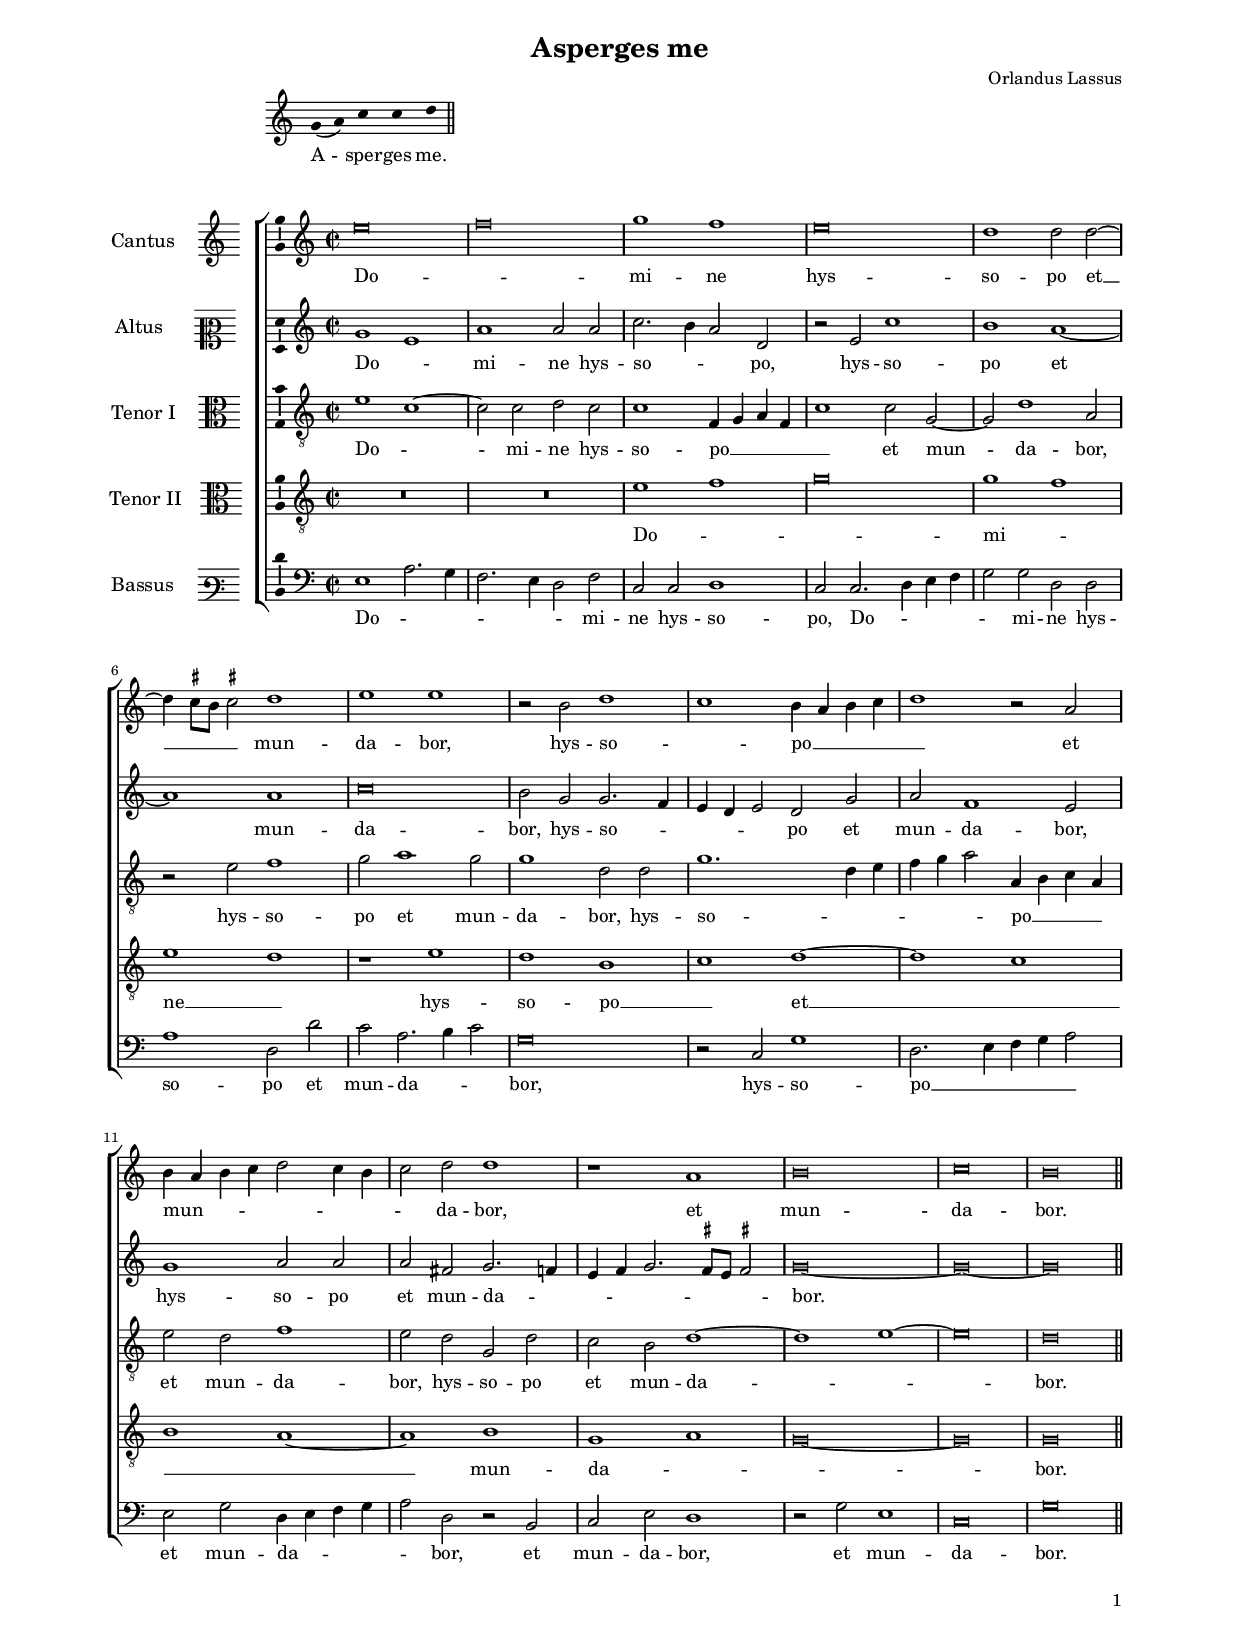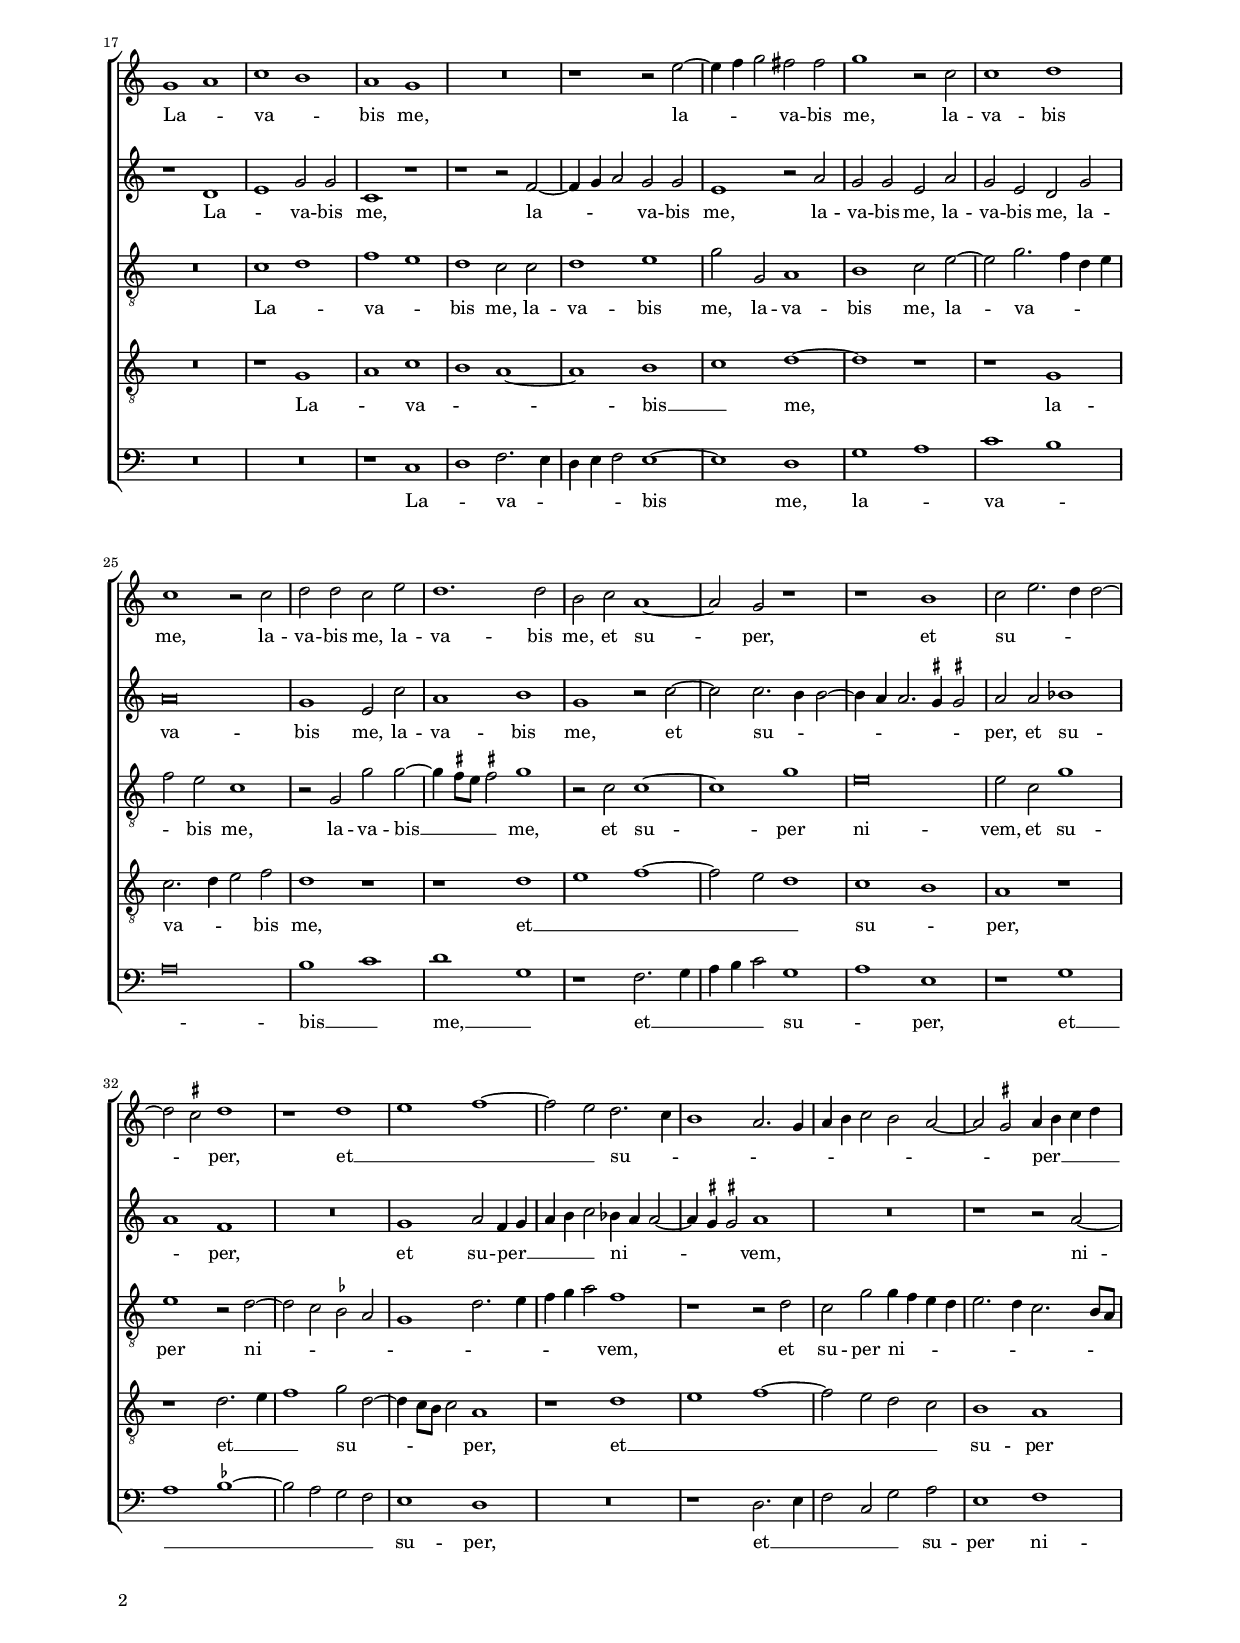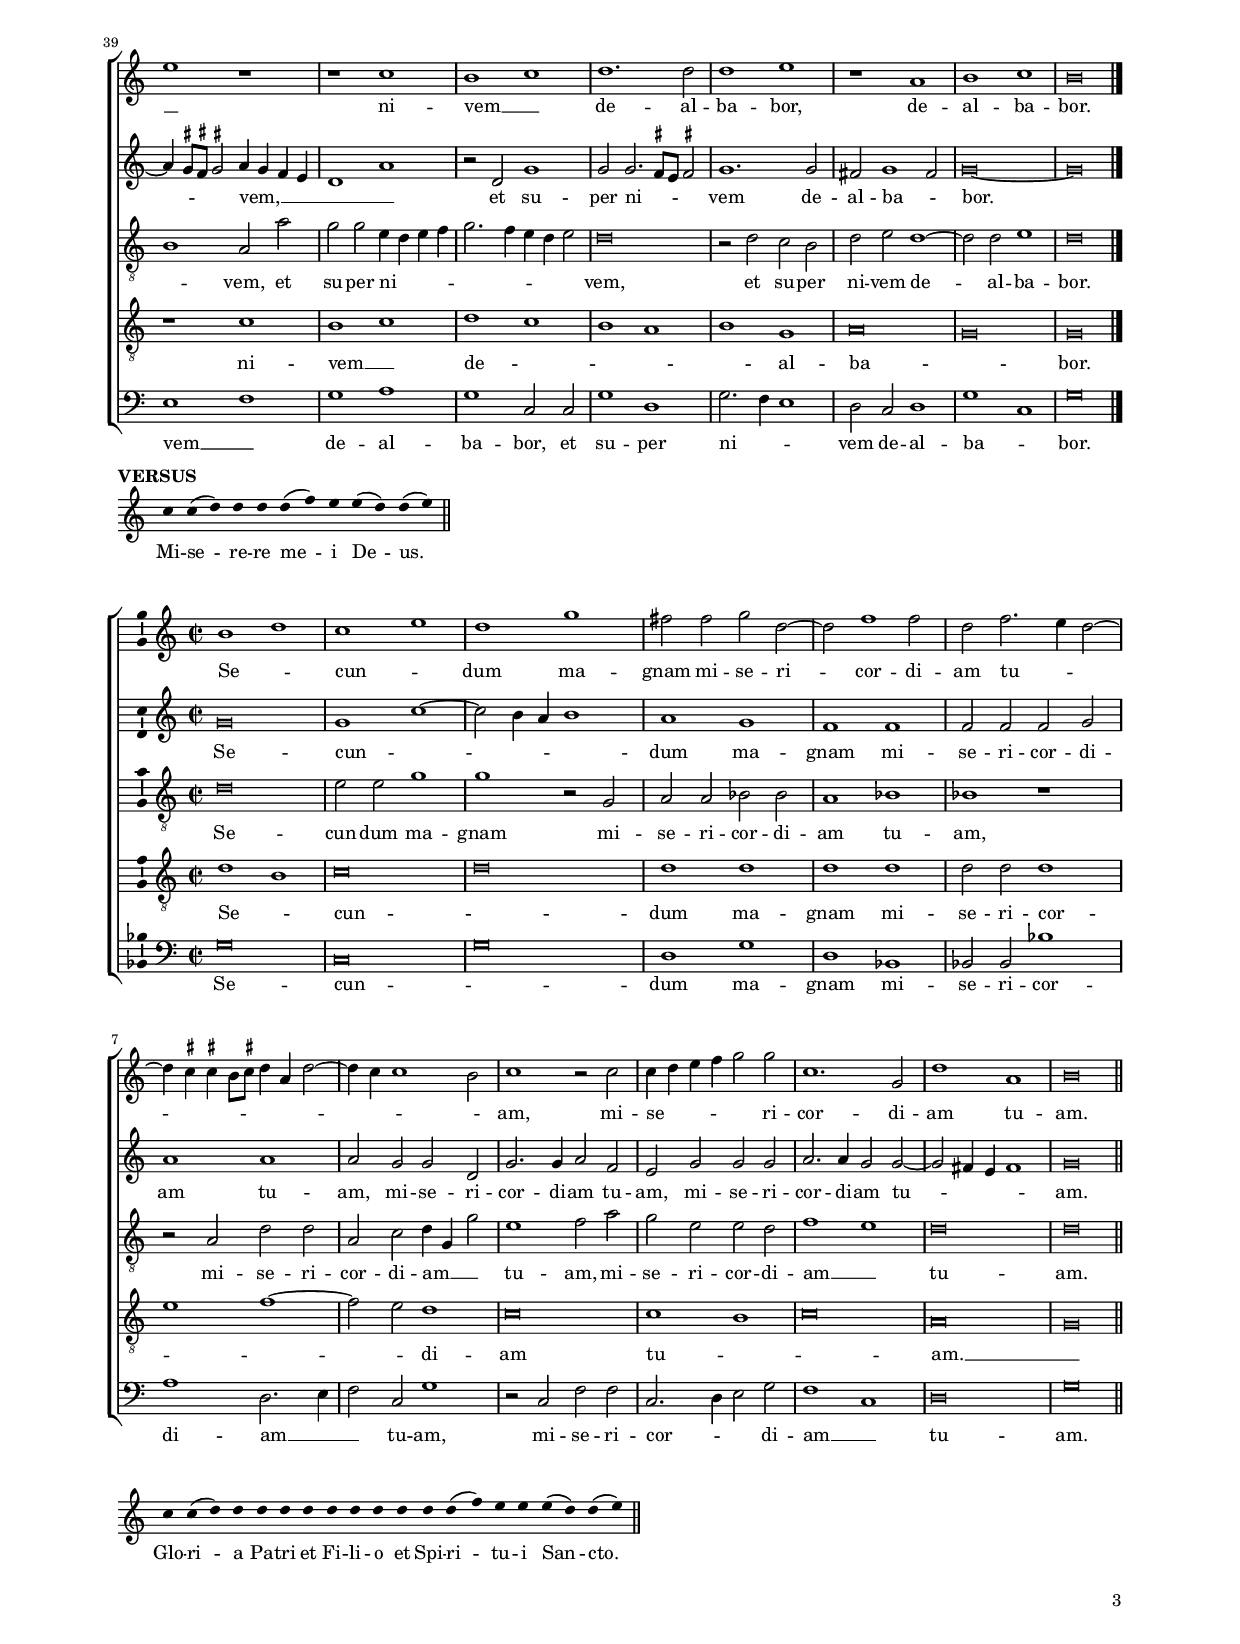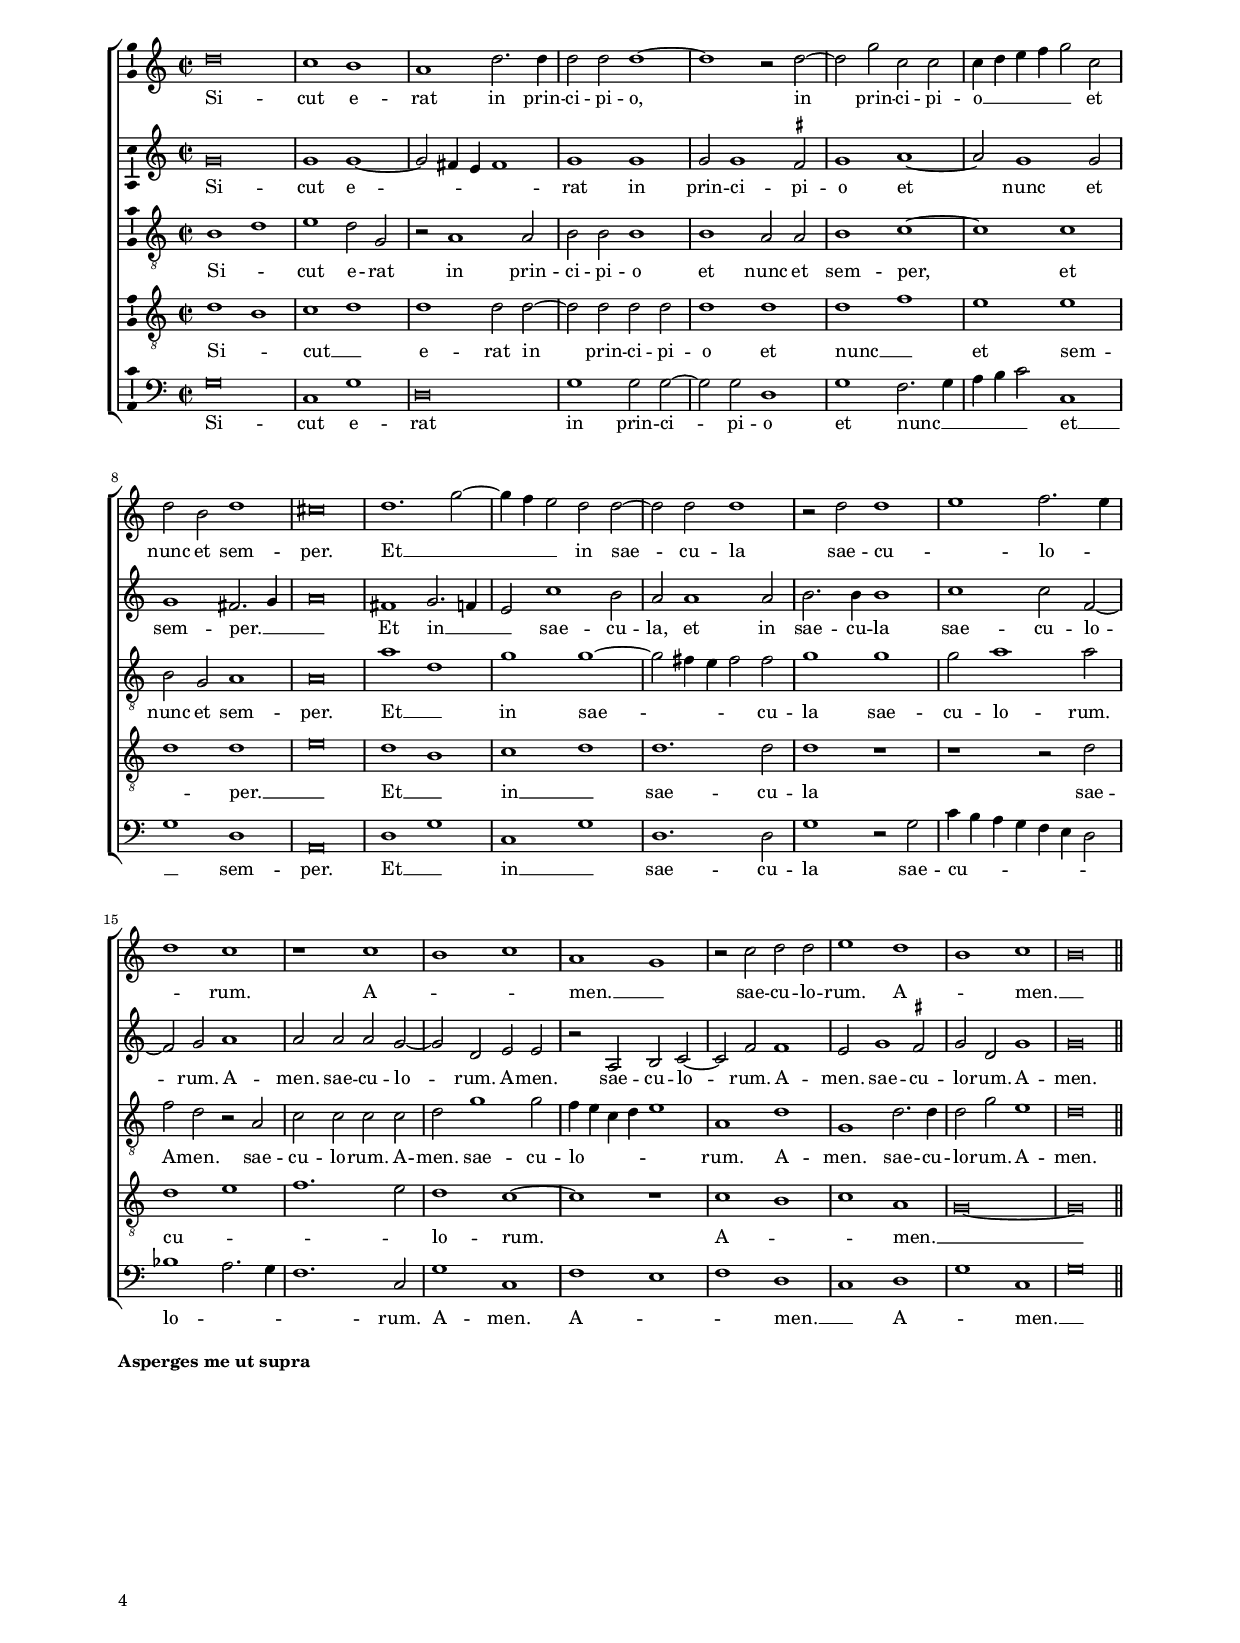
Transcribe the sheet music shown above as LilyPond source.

\header
{
  title="Asperges me"
  composer="Orlandus Lassus"
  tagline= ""
}

\version "2.24.1"
\language deutsch
#(set-global-staff-size 15)
% #(set-default-paper-size "letter")
#(ly:set-option 'point-and-click #f)

	
	ficta = { \once \set suggestAccidentals = ##t }
	
	forget = #(define-music-function (music) (ly:music?) #{
		\accidentalStyle forget
		$music
		\accidentalStyle default
		#})
	


\paper
	{
	top-margin = 1.8 \cm
	bottom-margin = 1.2 \cm
	left-margin = 2 \cm
	right-margin = 2 \cm
	ragged-bottom = ##f
	ragged-last-bottom = ##t
	print-page-number = ##f
	score-system-spacing = #'((basic-distance . 16) (minimum-distance . 14) (padding . 5) (strechability . 150))
	system-system-spacing = #'((basic-distance . 16) (minimum-distance . 14) (padding . 5) (strechability . 150))
	oddFooterMarkup=\markup   \fill-line { "" \fromproperty #'page:page-number-string }
	evenFooterMarkup=\markup  \fill-line { \fromproperty #'page:page-number-string "" }
	last-bottom-spacing = #'((basic-distance . 12) (minimum-distance . 7) (padding . 4))
%	systems-per-page = 3
%	page-count = 6
%	min-systems-per-page = 3
	}

	
%%%%%%%%%%%%%%%%%%%%%%%%%% ASPERGES ME - INTONATION
	
	

global = {
	\key c \major
	\override Staff.TimeSignature.stencil = #'()
	\set Score.timing = ##f
	}

cantus =  \relative c''
	{
	\override Stem.transparent = ##t
	g4 ( a) c c d \bar "||"  
	}

lyricscantus = \lyricmode {
	A -- sper -- ges me.
	}

\score	
	{
	\transpose c c {    
	\new ChoirStaff \with { \override StaffGrouper.staff-staff-spacing.basic-distance = #12 }
	<<

	\new Staff << \global
	\new Voice="v1" {
		\set Staff.midiInstrument = "reed organ"
		\clef violin
		\cantus }
	\new Lyrics \lyricsto "v1" {\lyricscantus }
	>>
	>>
	} % transpose
	

	\layout
	{
	indent = 2.5\cm
	\context { \Staff \override TimeSignature.break-visibility = #end-of-line-invisible }
%	\context { \Lyrics \override VerticalAxisGroup.nonstaff-relatedstaff-spacing.padding = #2 }
%	\context { \Lyrics \override LyricText.font-size = #1 }
	\context { \Score \override BarNumber.padding = #2 }
	\context { \Voice \override NoteHead.style = #'baroque }
	}
    }
	
%%%%%%%%%%%%%%%%%%%%%%%%%%%%%%%%%%%%% DOMINE HYSSOPO
	
global = {
	\key c \major
	\time 2/2 \set Score.measureLength = #(ly:make-moment 2/1)
	\set Score.tempoHideNote = ##t
	\tempo 2 = 90
	\skip 1*2*16 \bar "||" \break
	\skip 1*2*30 \bar "|."
	}
	

incipitcantus = \markup { \score {
	{
	\set Staff.instrumentName = \markup { \fontsize #1 "Cantus" }
	\key c \major
	\clef violin
	s4 \bar ""
	}
	\layout  {
	raggedright = ##t
	indent = 1.8 \cm
	line-width = 2.5 \cm
	\context { \Staff \remove Time_signature_engraver }
	\override Staff.Clef.Y-extent = #'(0 . 0)
	}} \hspace #1 }
      
      
incipitaltus = \markup { \score {
	{
	\set Staff.instrumentName = \markup { \fontsize #1 "Altus" }
	\key c \major
	\clef mezzosoprano
	s4 \bar ""
	}
	\layout  {
	raggedright = ##t
	indent = 1.8 \cm
	line-width = 2.5 \cm
	\context { \Staff \remove Time_signature_engraver }
	\override Staff.Clef.Y-extent = #'(0 . 0)
	}} \hspace #1 }


incipittenor = \markup { \score {
	{
	\set Staff.instrumentName = \markup { \fontsize #1 "Tenor I" }
	\key c \major
	\clef alto
	s4 \bar ""
	}
	\layout  {
	raggedright = ##t
	indent = 1.8 \cm
	line-width = 2.5 \cm
	\context { \Staff \remove Time_signature_engraver }
	\override Staff.Clef.Y-extent = #'(0 . 0)
	}} \hspace #1 }
      
      
incipitquintus = \markup { \score {
	{
	\set Staff.instrumentName = \markup { \fontsize #1 "Tenor II" }
	\key c \major
	\clef alto
	s4 \bar ""
	}
	\layout  {
	raggedright = ##t
	indent = 1.8 \cm
	line-width = 2.5 \cm
	\context { \Staff \remove Time_signature_engraver }
	\override Staff.Clef.Y-extent = #'(0 . 0)
	}} \hspace #1 }
      
      
incipitbassus = \markup { \score {
	{
	\set Staff.instrumentName = \markup { \fontsize #1 "Bassus" }
	\key c \major
	\clef varbaritone
	s4 \bar ""
	}
	\layout  {
	raggedright = ##t
	indent = 1.8 \cm
	line-width = 2.5 \cm
	\context { \Staff \remove Time_signature_engraver }
	\override Staff.Clef.Y-extent = #'(0 . 0)
	}} \hspace #1 }


cantus =  \relative c''
	{
	e\breve
	f\breve
	g1 f
	e\breve
%5
	d1 d2 d~ |
	d4 \ficta cis8 h \ficta cis!2 d1
	e1 e
	r2 h d1
	c1 h4 a h c
%10
	d1 r2 a |
	h4 a h c d2 c4 h
	c2 d d1
	r1 a
	h\breve
%15
	c\breve |
	h\breve |
	g1 a
	c1 h
	a1 g
%20
	R\breve |
	r1 r2 e'~
	e4 f g2 fis fis
	g1 r2 c,
	c1 d
%25
	c1 r2 c |
	d2 d c e
	d1. d2
	h2 c a1~
	a2 g r1
%30
	r1 h |
	c2 e2. d4 d2~
	d2 \ficta cis d1
	r1 d
	e1 f~
%35
	f2 e d2. c4 |
	h1 a2. g4
	a4 h c2 h a~
	a2 \ficta gis a4 h c d
	e1 r
%40
	r1 c |
	h1 c
	d1. d2
	d1 e
	r1 a,
%45
	h1 c |
	h\breve |
	}


altus =  \relative c'
	{
	g'1 e
	a1 a2 a
	c2. h4 a2 d,
	r2 e c'1
%5
	h1 a~ |
	a1 a
	c\breve 
	h2 g g2. f4
	e4 d e2 d g
%10
	a2 f1 e2 |
	g1 a2 a
	a2 fis g2. f4
	e4 f g2. \ficta fis8 e \ficta fis!2
	g\breve~
%15
	g\breve~ |
	g\breve |
	r1 d
	e1 g2 g
	c,1 r
%20
	r1 r2 f~ |
	f4 g a2 g g
	e1 r2 a
	g2 g e a
	g2 e d g
%25
	a\breve |
	g1 e2 c'
	a1 h
	g1 r2 c~
	c2 c2. h4 h2~
%30
	h4 a a2. \ficta gis4 \ficta gis!2 |
	a2 a b1
	a1 f
	R\breve
	g1 a2 f4 g
%35
	a4 h c2 b4 a a2~ |
	a4 \ficta gis \ficta gis!2 a1
	R\breve
	r1 r2 a~
	a4 \ficta gis8 \ficta fis \ficta gis!2 a4 \forget g \forget f e
%40
	d1 a' |
	r2 d, g1
	g2 g2. \ficta fis8 e \ficta fis!2
	g1. g2
	fis2 g1 fis2
%45
	g\breve~
	g\breve |
	}


tenor =  \relative c'
	{
	e1 c~
	c2 c d c
	c1 f,4 g a f
	c'1 c2 g~
%5
	g2 d'1 a2 |
	r2 e' f1
	g2 a1 g2
	g1 d2 d
	g1. d4 e
%10
	f4 g a2 a,4 h c a |
	e'2 d f1
	e2 d g, d'
	c2 h d1~
	d1 e~
%15
	e\breve |
	d\breve |
	R\breve
	c1 d
	f1 e
%20
	d1 c2 c |
	d1 e
	g2 g, a1
	h1 c2 e~
	e2 g2. f4 d e
%25
	f2 e c1 |
	r2 g g' g~
	g4 \ficta fis8 e \ficta fis!2 g1
	r2 c, c1~
	c1 g'
%30
	e\breve |
	e2 c g'1
	e1 r2 d~
	d2 c \ficta b a
	g1 d'2. e4
%35
	f4 g a2 f1 |
	r1 r2 d
	c2 g' g4 f e d
	e2. d4 c2. h8 a
	h1 a2 a'
%40
	g2 g e4 d e f |
	g2. f4 e d e2
	d\breve
	r2 d c h
	d2 e d1~
%45
	d2 d e1 |
	d\breve |
	}


quintus  =  \relative c'
	{
	R\breve
	R\breve
	e1 f
	g\breve
%5
	g1 f |
	e1 d
	r1 e
	d1 h
	c1 d~
%10
	d1 c |
	h1 a~
	a1 h
	g1 a
	g\breve~
%15
	g\breve |
	g\breve |
	R\breve
	r1 g
	a1 c
%20
	h1 a~ |
	a1 h
	c1 d~
	d1 r
	r1 g,
%25
	c2. d4 e2 f |
	d1 r
	r1 d
	e1 f~
	f2 e d1
%30
	c1 h |
	a1 r
	r1 d2. e4
	f1 g2 d~
	d4 c8 h c2 a1
%35
	r1 d |
	e1 f~
	f2 e d c
	h1 a
	r1 c
%40
	h1 c |
	d1 c
	h1 a
	h1 g
	a\breve
%45
	g\breve |
	g\breve |
	}


bassus  =  \relative c
	{
	e1 a2. g4
	f2. e4 d2 f
	c2 c d1
	c2 c2. d4 e f
%5
	g2 g d d |
	a'1 d,2 d'
	c2 a2. h4 c2
	g\breve
	r2 c, g'1
%10
	d2. e4 f g a2 |
	e2 g d4 e f g
	a2 d, r h
	c2 e d1
	r2 g e1
%15
	c\breve |
	g'\breve |
	R\breve
	R\breve
	r1 c,
%20
	d1 f2. e4 |
	d4 e f2 e1~
	e1 d
	g1 a
	c1 h
%25
	a\breve |
	h1 c
	d1 g,
	r1 f2. g4
	a4 h c2 g1
%30
	a1 e |
	r1 g
	a1 \ficta b~
	\ficta b2 a g f
	e1 d
%35
	R\breve |
	r1 d2. e4
	f2 c g' a
	e1 f
	e1 f
%40
	g1 a |
	g1 c,2 c
	g'1 d
	g2. f4 e1
	d2 c d1
%45
	g1 c, |
	g'\breve |
	}


lyricscantus = \lyricmode {
	Do -- _ mi -- ne hys -- so -- po et __ _ _ _ mun -- da -- bor,	
	hys -- so -- _ po __ _ _ _ _ et mun -- _ _ _ _ _ _ _ da -- bor,
	et mun -- da -- bor.
	La -- _ va -- _ bis me,
	la -- _ _ va -- bis me,
	la -- va -- bis me,
	la -- va -- bis me,
	la -- va -- bis me,
	et su -- per,
	et su -- _ _ _ _ per,
	et __ _ _ _ su -- _ _ _ _ _ _ _ _ _ _ per __ _ _ _ _ ni -- vem __ _
	de -- al -- ba -- bor,
	de -- al -- ba -- bor.
	}


lyricsaltus = \lyricmode {
	Do -- _ mi -- ne hys -- so -- _ _ po,
	hys -- so -- po et mun -- da -- bor,
	hys -- so -- _ _ _ _ po et mun -- da -- bor,
	hys -- so -- po et mun -- da -- _ _ _ _ _ _ _ bor.	
	La -- _ va -- bis me,
	la -- _ _ va -- bis me,
	la -- va -- bis me,
	la -- va -- bis me,
	la -- va -- bis me,
	la -- va -- bis me,
	et su -- _ _ _ _ _ _ per,
	et su -- _ per,
	et su -- per __ _ _ _ _ ni -- _ _ _ _ vem,
	ni -- _ _ _ vem, __ _ _ _ _ _
	et su -- per ni -- _ _ _ vem
	de -- al -- ba -- _ bor.
	}


lyricstenor = \lyricmode {
	Do -- _ mi -- ne hys -- so -- po __ _ _ _ _ et mun -- da -- bor,
	hys -- so -- po et mun -- da -- bor,
	hys -- so -- _ _ _ _ _ po __ _ _ _ et mun -- da -- bor,
	hys -- so -- po et mun -- da -- _ bor.	
	La -- _ va -- _ bis me,
	la -- va -- bis me,
	la -- va -- bis me,
	la -- va -- _ _ _ _ bis me,	
	la -- va -- bis __ _ _ _ me,
	et su -- per ni -- vem,
	et su -- per ni -- _ _ _ _ _ _ _ _ _ vem,
	et su -- per ni -- _ _ _ _ _ _ _ _ _ vem,
	et su -- per ni -- _ _ _ _ _ _ _ _ vem,
	et su -- per ni -- vem
	de -- al -- ba -- bor.
	}


lyricsquintus = \lyricmode {
	Do -- _ _ mi -- _ ne __ _ hys -- so -- po __ _ et __ _ _ _ mun -- da -- _ _ bor.	
	La -- _ va -- _ _ bis __ _ me,
	la -- va -- _ _ bis me,
	et __ _ _ _ _ su -- _ per,
	et __ _ _ su -- _ _ _ _ per,
	et __ _ _ _ _ _ su -- per ni -- vem __ _
	de -- _ _ _ _ al -- ba -- _ bor.
	}


lyricsbassus = \lyricmode {
	Do -- _ _ _ _ _ mi -- ne hys -- so -- po,
	Do -- _ _ _ _ mi -- ne hys -- so -- po et mun -- da -- _ _ bor,
	hys -- so -- po __ _ _ _ _ et mun -- da -- _ _ _ _ bor,
	et mun -- da -- bor,
	et mun -- da -- bor.	
	La -- _ va -- _ _ _ _ bis me,
	la -- _ va -- _ _ bis __ _ me, __ _
	et __ _ _ _ _ su -- _ per,
	et __ _ _ _ _ _ su -- per,
	et __ _ _ _ _ su -- per ni -- vem __ _
	de -- al -- ba -- bor,
	et su -- per ni -- _ _ vem
	de -- al -- ba -- _ bor.
	}


\score
{  
	\transpose c c {
	\new ChoirStaff \with { \override StaffGrouper.staff-staff-spacing.basic-distance = #12 }
	<<

	\new Staff << \global
	\new Voice="v1" {
		\set Staff.instrumentName=\incipitcantus
		\set Staff.midiInstrument = "reed organ"
		\clef violin
		\cantus }
	\new Lyrics \lyricsto "v1" {\lyricscantus }
	>>


	\new Staff << \global
	\new Voice="v2" {
		\set Staff.instrumentName=\incipitaltus
		\set Staff.midiInstrument = "reed organ"
		\clef violin % "G_8"
		\altus}
	\new Lyrics \lyricsto "v2" {\lyricsaltus }
	>>


	\new Staff << \global
	\new Voice="v3" {
		\set Staff.instrumentName=\incipittenor
		\set Staff.midiInstrument = "reed organ"
		\clef "G_8"
		\tenor }
	\new Lyrics \lyricsto "v3" {\lyricstenor }
	>>


	\new Staff << \global
	\new Voice="v5" {
		\set Staff.instrumentName=\incipitquintus
		\set Staff.midiInstrument = "reed organ"
		\clef "G_8"
		\quintus}
	\new Lyrics \lyricsto "v5" {\lyricsquintus }
	>>


	\new Staff << \global
	\new Voice="v4" {
		\set Staff.instrumentName=\incipitbassus
		\set Staff.midiInstrument = "reed organ"
		\clef bass
		\bassus }
	\new Lyrics \lyricsto "v4" {\lyricsbassus}
	>>

	>>
	} % transpose

	\layout
	{
	indent = 2.5 \cm
	\context { \Staff \override TimeSignature.break-visibility = #end-of-line-invisible }
%	\context { \Lyrics \override VerticalAxisGroup.nonstaff-relatedstaff-spacing.padding = #1.4 }
%	\context { \Lyrics \override LyricText.font-size = #1 }
	\context { \Staff \consists Ambitus_engraver }
	\context { \Score \override BarNumber.padding = #2 }
	\context { \Voice \override NoteHead.style = #'baroque }
	}


\midi
	{
	}

}


%%%%%%%%%%%%%%%%%%%%%%%%%% VERSUS MISERERE MEI DEUS - INTONATION
	
	

global = {
	\key c \major
	\override Staff.TimeSignature.stencil = #'()
	\set Score.timing = ##f
	}

cantus =  \relative c''
	{
	\override Stem.transparent = ##t
	c4 c( d) d d d( f) e e( d) d( e) \bar "||"  
	}

lyricscantus = \lyricmode {
	Mi -- se -- re -- re me -- i De -- us.
	}

\score	
	{
	\transpose c c {    
	\new ChoirStaff \with { \override StaffGrouper.staff-staff-spacing.basic-distance = #12 }
	<<

	\new Staff << \global
	\new Voice="v1" {
		\set Staff.midiInstrument = "reed organ"
		\clef violin
		\cantus }
	\new Lyrics \lyricsto "v1" {\lyricscantus }
	>>
	>>
	} % transpose
	

	\layout
	{
	indent = 0\cm
	\context { \Staff \override TimeSignature.break-visibility = #end-of-line-invisible }
%	\context { \Lyrics \override VerticalAxisGroup.nonstaff-relatedstaff-spacing.padding = #2 }
%	\context { \Lyrics \override LyricText.font-size = #1 }
	\context { \Score \override BarNumber.padding = #2 }
	\context { \Voice \override NoteHead.style = #'baroque }
	}
	
	\header { piece = \markup { \bold "VERSUS"} }
	
    }

%%%%%%%%%%%%%%%%%%%%  SECUNDUM MAGNAM


global = {
	\key c \major
	\time 2/2 \set Score.measureLength = #(ly:make-moment 2/1)
	\set Score.tempoHideNote = ##t
	\tempo 2 = 90
	\skip 1*2*13 \bar "||"
	}


cantus =  \relative c''
	{
	h1 d
	c1 e
	d1 g
	fis2 fis g d~
%5
	d2 f1 f2 |
	d2 f2. e4 d2~
	d4 \ficta cis \ficta cis! h8 \ficta cis! d4 a d2~
	d4 c c1 h2
	c1 r2 c
%10
	c4 d e f g2 g |
	c,1. g2
	d'1 a
	h\breve |
	}


altus =  \relative c'
	{
	g'\breve
	g1 c~
	c2 h4 a h1
	a1 g
%5
	f1 f |
	f2 f f g
	a1 a
	a2 g g d
	g2. g4 a2 f
%10
	e2 g g g |
	a2. a4 g2 g~
	g2 fis4 e fis1
	g\breve |
	}


tenor =  \relative c'
	{
	d\breve
	e2 e g1
	g1 r2 g,
	a2 a b b
%5
	a1 b |
	b1 r
	r2 a d d
	a2 c d4 g, g'2
	e1 f2 a
%10
	g2 e e d |
	f1 e
	d\breve
	d\breve |
	}


quintus  =  \relative c'
	{
	d1 h
	c\breve
	d\breve
	d1 d
%5
	d1 d |
	d2 d d1
	e1 f~
	f2 e d1
	c\breve
%10
	c1 h |
	c\breve
	a\breve
	g\breve |
	}


bassus  =  \relative c
	{
	g'\breve
	c,\breve
	g'\breve
	d1 g
%5
	d1 b |
	b2 b b'1
	a1 d,2. e4
	f2 c g'1
	r2 c, f f
%10
	c2. d4 e2 g |
	f1 c
	d\breve
	g\breve |
	}


lyricscantus = \lyricmode {
	Se -- _ cun -- _ dum ma -- gnam mi -- se -- ri -- cor -- di -- am tu -- _ _ _ _ _ _ _ _ _ _ _ _ am,
	mi -- se -- _ _ _ _ ri -- cor -- di -- am tu -- am.
	}


lyricsaltus = \lyricmode {
	Se -- cun -- _ _ _ _ dum ma -- gnam mi -- se -- ri -- cor -- di -- am tu -- am,
	mi -- se -- ri -- cor -- di -- am tu -- am,
	mi -- se -- ri -- cor -- di -- am tu -- _ _ _ am.
	}


lyricstenor = \lyricmode {
	Se -- cun -- dum ma -- gnam mi -- se -- ri -- cor -- di -- am tu -- am,
	mi -- se -- ri -- cor -- di -- am __ _ _ tu -- am,
	mi -- se -- ri -- cor -- di -- am __ _ tu -- am.
	}


lyricsquintus = \lyricmode {
	Se -- _ cun -- _ dum ma -- gnam mi -- se -- ri -- cor -- _ _ _ di -- am tu -- _ _ am. __ _
	}


lyricsbassus = \lyricmode {
	Se -- cun -- _ dum ma -- gnam mi -- se -- ri -- cor -- di -- am __ _ _ tu -- am,
	mi -- se -- ri -- cor -- _ _ di -- am __ _ tu -- am.
	}


\score
	{  
	\transpose c c {
	\new ChoirStaff \with { \override StaffGrouper.staff-staff-spacing.basic-distance = #12 }
	<<

	\new Staff <<\global
	\new Voice="v1" {
	  %\set Staff.instrumentName=Cantus
		\set Staff.midiInstrument = "reed organ"
		\clef violin
		\cantus }
	\new Lyrics \lyricsto "v1" {\lyricscantus }
	>>


	\new Staff << \global
	\new Voice="v2" {
	  %\set Staff.instrumentName=Altus
		\set Staff.midiInstrument = "reed organ"
		\clef violin % "G_8"
		\altus}
	\new Lyrics \lyricsto "v2" {\lyricsaltus }
	>>


	\new Staff <<\global
	\new Voice="v3" {
	  %\set Staff.instrumentName=Tenor
		\set Staff.midiInstrument = "reed organ"
		\clef "G_8"
		\tenor }
	\new Lyrics \lyricsto "v3" {\lyricstenor }
	>>


	\new Staff << \global
	\new Voice="v5" {
	  %\set Staff.instrumentName=Quintus
		\set Staff.midiInstrument = "reed organ"
		\clef "G_8"
		\quintus}
	\new Lyrics \lyricsto "v5" {\lyricsquintus }
	>>


	\new Staff <<\global
	\new Voice="v4" {
	  %\set Staff.instrumentName=Bassus
		\set Staff.midiInstrument = "reed organ"
		\clef bass
		\bassus }
	\new Lyrics \lyricsto "v4" {\lyricsbassus}
	>>
	
	>>
	} % transpose

	\layout
	{
	indent = 0 \cm
	\context { \Staff \override TimeSignature.break-visibility = #end-of-line-invisible }
%	\context { \Lyrics \override VerticalAxisGroup.nonstaff-relatedstaff-spacing.padding = #1.4 }
%	\context { \Lyrics \override LyricText.font-size = #1 }
	\context { \Staff \consists Ambitus_engraver }
	\context { \Score \override BarNumber.padding = #2 }
	\context { \Voice \override NoteHead.style = #'baroque }
	}


\midi
	{
	}
	
}

%%%%%%%%%%%%%%%%%%%%%%%%%% DOXOLOGIA - INTONATION
	

global = {
	\key c \major
	\override Staff.TimeSignature.stencil = #'()
	\set Score.timing = ##f
	}

cantus =  \relative c''
	{
	\override Stem.transparent = ##t
	c4 c( d) d d d d d d d d d d( f) e e e( d) d( e) \bar "||"
	}

lyricscantus = \lyricmode {
	Glo -- ri -- a Pa -- tri et Fi -- li -- o et Spi -- ri -- tu -- i San -- cto.
	}

\score	
	{
	\transpose c c {    
	\new ChoirStaff \with { \override StaffGrouper.staff-staff-spacing.basic-distance = #12 }
	<<

	\new Staff << \global
	\new Voice="v1" {
		\set Staff.midiInstrument = "reed organ"
		\clef violin
		\cantus }
	\new Lyrics \lyricsto "v1" {\lyricscantus }
	>>
	>>
	} % transpose
	
		
	\layout
	{
	indent = 0\cm
	ragged-last = ##t
	\context { \Staff \override TimeSignature.break-visibility = #end-of-line-invisible }
	\context { \Score \override BarNumber.padding = #2 }
	\context { \Voice \override NoteHead.style = #'baroque }
	}
	
    }

%%%%%%%%%%%%%%%%%%%%  SICUT ERAT IN PRINCIPIO 


global = {
	\key c \major
	\time 2/2 \set Score.measureLength = #(ly:make-moment 2/1)
	\set Score.tempoHideNote = ##t
	\tempo 2 = 90
	\skip 1*2*22 \bar "||"
	}


cantus =  \relative c''
	{
	d\breve
	c1 h
	a1 d2. d4
	d2 d d1~
%5
	d1 r2 d~ |
	d2 g c, c
	c4 d e f g2 c,
	d2 h d1
	cis\breve |
%10
	d1. g2~ |
	g4 f e2 d d~
	d2 d d1
	r2 d d1
	e1 f2. e4
%15
	d1 c |
	r1 c
	h1 c
	a1 g
	r2 c d d
%20
	e1 d |
	h1 c
	h\breve |
	}


altus =  \relative c'
	{
	g'\breve
	g1 g~
	g2 fis4 e fis1
	g1 g
%5
	g2 g1 \ficta fis2 |
	g1 a~
	a2 g1 g2
	g1 fis2. g4
	a\breve |
%10
	fis1 g2. f4 |
	e2 c'1 h2
	a2 a1 a2
	h2. h4 h1
	c1 c2 f,~
%15
	f2 g a1 |
	a2 a a g~
	g2 d e e
	r2 a, h c~
	c2 f f1
%20
	e2 g1 \ficta fis2 |
	g2 d g1
	g\breve |
	}


tenor =  \relative c'
	{
	h1 d
	e1 d2 g,
	r2 a1 a2
	h2 h h1
%5
	h1 a2 a |
	h1 c~
	c1 c
	h2 g a1
	a\breve |
%10
	a'1 d, |
	g1 g~
	g2 fis4 e fis2 fis
	g1 g
	g2 a1 a2
%15
	f2 d r a |
	c2 c c c
	d2 g1 g2
	f4 e c d e1
	a,1 d
%20
	g,1 d'2. d4 |
	d2 g e1
	d\breve |
	}


quintus  =  \relative c'
	{
	d1 h
	c1 d
	d1 d2 d~
	d2 d d d
%5
	d1 d |
	d1 f
	e1 e
	d1 d
	e\breve |
%10
	d1 h |
	c1 d
	d1. d2
	d1 r
	r1 r2 d
%15
	d1 e |
	f1. e2
	d1 c~
	c1 r
	c1 h
%20
	c1 a |
	g\breve~
	g\breve |
	}


bassus  =  \relative c
	{
	g'\breve
	c,1 g'
	d\breve
	g1 g2 g~
%5
	g2 g d1 |
	g1 f2. g4
	a4 h c2 c,1
	g'1 d
	a\breve |
%10
	d1 g |
	c,1 g'
	d1. d2
	g1 r2 g
	c4 h a g f e d2
%15
	b'1 a2. g4 |
	f1. c2
	g'1 c,
	f1 e
	f1 d
%20
	c1 d |
	g1 c,
	g'\breve |
	}


lyricscantus = \lyricmode {
	Si -- cut e -- rat in prin -- ci -- pi -- o,
	in prin -- ci -- pi -- o __ _ _ _ _ et nunc et sem -- per.	
	Et __ _ _ _ in sae -- cu -- la sae -- cu -- _ lo -- _ _ rum. A -- _ _ men. __ _
	sae -- cu -- lo -- rum. A -- _ men. __ _
	}


lyricsaltus = \lyricmode {
	Si -- cut e -- _ _ _ rat in prin -- ci -- pi -- o et nunc et sem -- per. __ _ _	
	Et in __ _ _ sae -- cu -- la,
	et in sae -- cu -- la sae -- cu -- lo -- rum. A -- men.
	sae -- cu -- lo -- rum. A -- men.
	sae -- cu -- lo -- rum. A -- men.
	sae -- cu -- lo -- rum. A -- men.
	}


lyricstenor = \lyricmode {
	Si -- _ cut e -- rat in prin -- ci -- pi -- o et nunc et sem -- per,
	et nunc et sem -- per.	
	Et __ _ in sae -- _ _ _ cu -- la sae -- cu -- lo -- rum. A -- men.
	sae -- cu -- lo -- rum. A -- men.
	sae -- cu -- lo -- _ _ _ _ rum. A -- men.
	sae -- cu -- lo -- rum. A -- men.
	}


lyricsquintus = \lyricmode {
	Si -- _ cut __ _ e -- rat in prin -- ci -- pi -- o et nunc __ _ et sem -- _ per. __ _
	Et __ _ in __ _ sae -- cu -- la sae -- cu -- _ _ _ lo -- rum. A -- _ _ men. __ _
	}


lyricsbassus = \lyricmode {
	Si -- cut e -- rat in prin -- ci -- pi -- o et nunc __ _ _ _ _ et __ _ sem -- per.	
	Et __ _ in __ _ sae -- cu -- la sae -- cu -- _ _ _ _ _ _ lo -- _ _ _ rum. A -- men.
	A -- _ _ men. __ _
	A -- _ men. __ _
	}


\score
	{  
	\transpose c c {
	\new ChoirStaff \with { \override StaffGrouper.staff-staff-spacing.basic-distance = #12 }
	<<

	\new Staff <<\global
	\new Voice="v1" {
	  %\set Staff.instrumentName=Cantus
		\set Staff.midiInstrument = "reed organ"
		\clef violin
		\cantus }
	\new Lyrics \lyricsto "v1" {\lyricscantus }
	>>


	\new Staff << \global
	\new Voice="v2" {
	  %\set Staff.instrumentName=Altus
		\set Staff.midiInstrument = "reed organ"
		\clef violin % "G_8"
		\altus}
	\new Lyrics \lyricsto "v2" {\lyricsaltus }
	>>


	\new Staff <<\global
	\new Voice="v3" {
	  %\set Staff.instrumentName=Tenor
		\set Staff.midiInstrument = "reed organ"
		\clef "G_8"
		\tenor }
	\new Lyrics \lyricsto "v3" {\lyricstenor }
	>>


	\new Staff << \global
	\new Voice="v5" {
	  %\set Staff.instrumentName=Quintus
		\set Staff.midiInstrument = "reed organ"
		\clef "G_8"
		\quintus}
	\new Lyrics \lyricsto "v5" {\lyricsquintus }
	>>


	\new Staff <<\global
	\new Voice="v4" {
	  %\set Staff.instrumentName=Bassus
		\set Staff.midiInstrument = "reed organ"
		\clef bass
		\bassus }
	\new Lyrics \lyricsto "v4" {\lyricsbassus}
	>>
	
	>>
	} % transpose

	\layout
	{
	indent = 0 \cm
	\context { \Staff \override TimeSignature.break-visibility = #end-of-line-invisible }
%	\context { \Lyrics \override VerticalAxisGroup.nonstaff-relatedstaff-spacing.padding = #1.4 }
%	\context { \Lyrics \override LyricText.font-size = #1 }
	\context { \Staff \consists Ambitus_engraver }
	\context { \Score \override BarNumber.padding = #2 }
	\context { \Voice \override NoteHead.style = #'baroque }
	}


\midi
	{
	}
	
}


\markup { \raise #-3 \bold "Asperges me ut supra" }


% EOF
